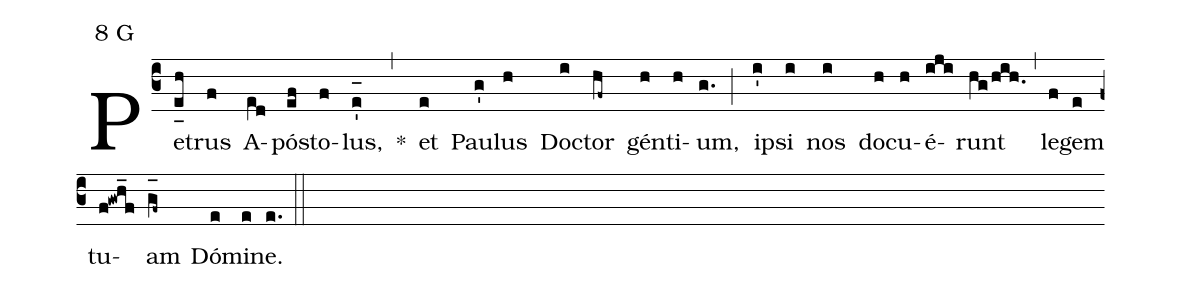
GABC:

mode:8 G;
%%
(c3) Pe(e_[uh:l]h)trus(f) A(e[ll:1]d)pó(ef)sto(f)lus,(e'_[oh:h]) *(,) et(e) Pau(g')lus(h) Do(i)ctor(hf~) gén(h)ti(h)um,(g.) (;) i(i')psi(i) nos(i) do(h)cu(h)é(iji)runt(hg/hih.) (,) le(f)gem(e) tu(f!gwh_f)am(g_[oh:h]f~) Dó(e)mi(e)ne.(e.) (::)
